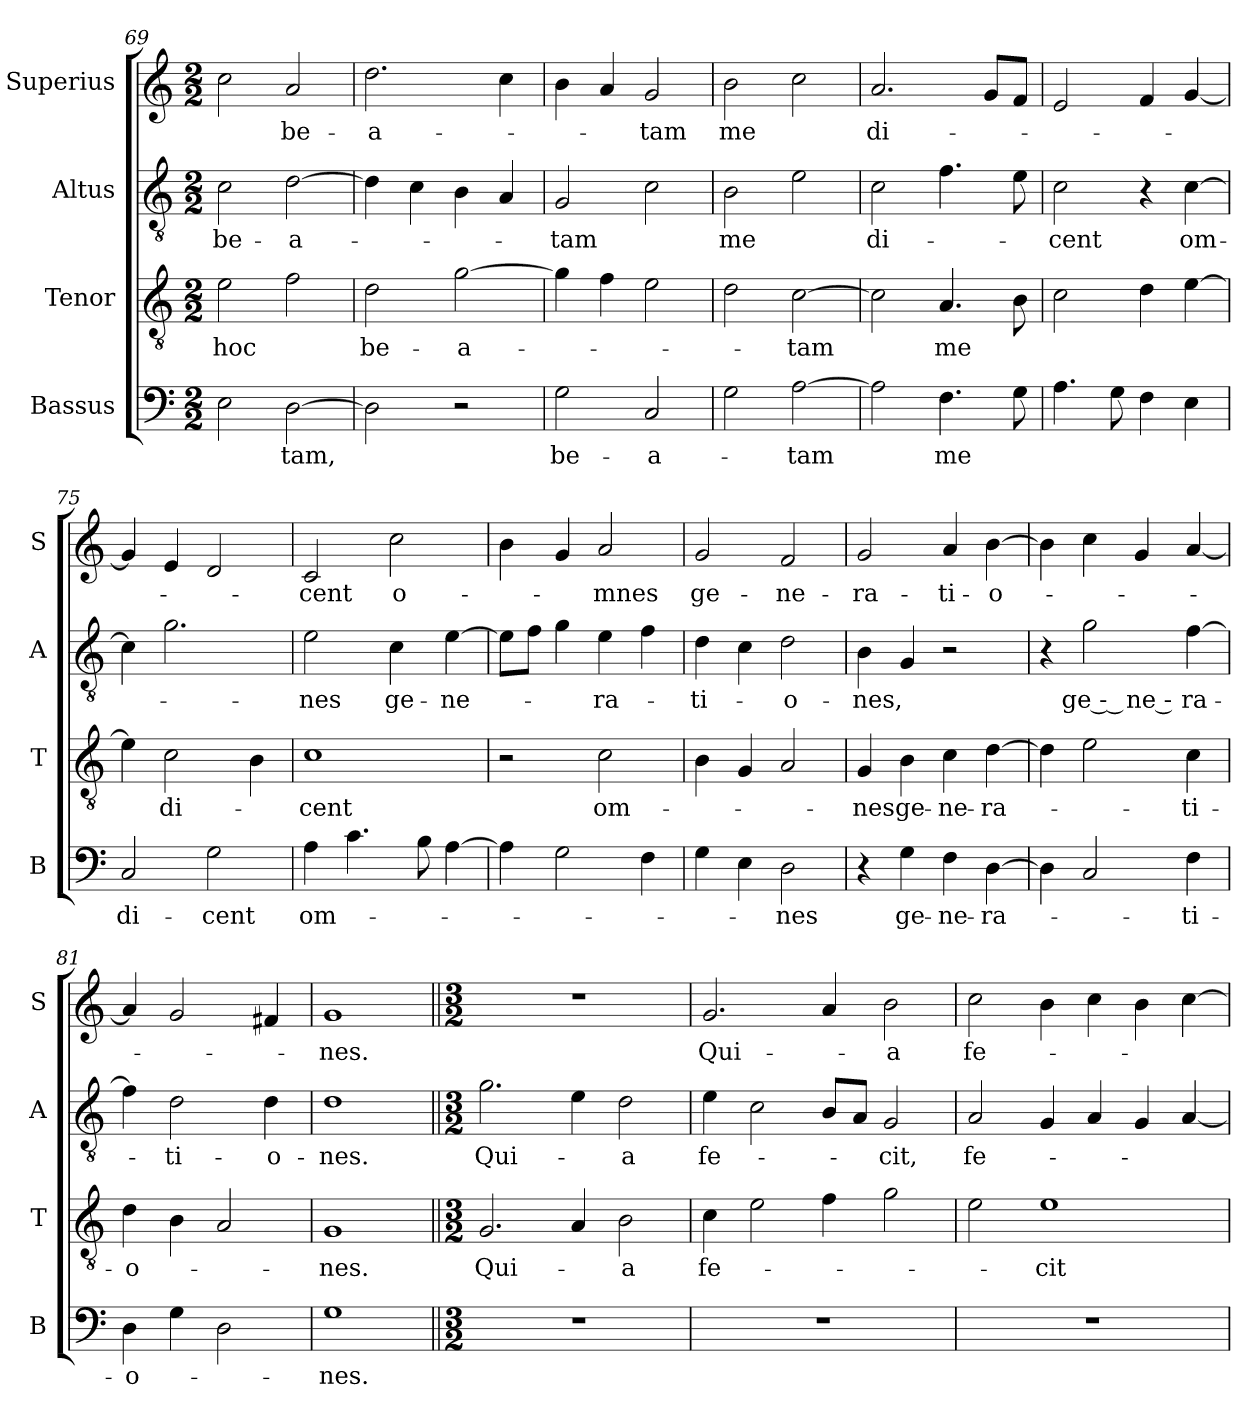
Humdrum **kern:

**kern	**text	**kern	**text	**kern	**text	**kern	**text
*part4	*part4	*part3	*part3	*part2	*part2	*part1	*part1
*staff4	*staff4	*staff3	*staff3	*staff2	*staff2	*staff1	*staff1
*I"Bassus	*	*I"Tenor	*	*I"Altus	*	*I"Superius	*
*I'B	*	*I'T	*	*I'A	*	*I'S	*
*clefF4	*	*clefGv2	*	*clefGv2	*	*clefG2	*
*k[]	*	*k[]	*	*k[]	*	*k[]	*
*M2/2	*	*M2/2	*	*M2/2	*	*M2/2	*
=69	=69	=69	=69	=69	=69	=69	=69
!	!	!	!	!	!LO:LY:i	!	!
2E	.	2e	hoc	2c	be-	2cc	.
!	!	!	!	!	!LO:LY:i	!	!
[2D	-tam,	2f	.	[2d	-a-	2a	be-
=70	=70	=70	=70	=70	=70	=70	=70
2D]	.	2d	be-	4d]	.	2.dd	-a-
.	.	.	.	4c	.	.	.
2r	.	[2g	-a-	4B	.	.	.
.	.	.	.	4A	.	4cc	.
=71	=71	=71	=71	=71	=71	=71	=71
!	!LO:LY:i	!	!	!	!LO:LY:i	!	!
2G	be-	4g]	.	2G	-tam	4b	.
.	.	4f	.	.	.	4a	.
!	!LO:LY:i	!	!	!	!	!	!
2C	-a-	2e	.	2c	.	2g	-tam
=72	=72	=72	=72	=72	=72	=72	=72
2G	.	2d	.	2B	me	2b	me
!	!LO:LY:i	!	!	!	!	!	!
[2A	-tam	[2c	-tam	2e	.	2cc	.
=73	=73	=73	=73	=73	=73	=73	=73
2A]	.	2c]	.	2c	di-	2.a	di-
4.F	me	4.A	me	4.f	.	.	.
.	.	.	.	.	.	8gL	.
8G	.	8B	.	8e	.	8fJ	.
=74	=74	=74	=74	=74	=74	=74	=74
4.A	.	2c	.	2c	-cent	2e	.
8G	.	.	.	.	.	.	.
4F	.	4d	.	4r	.	4f	.
4E	.	[4e	.	[4c	om-	[4g	.
=75	=75	=75	=75	=75	=75	=75	=75
2C	di-	4e]	.	4c]	.	4g]	.
.	.	2c	di-	2.g	.	4e	.
2G	-cent	.	.	.	.	2d	.
.	.	4B	.	.	.	.	.
=76	=76	=76	=76	=76	=76	=76	=76
4A	om-	1c	-cent	2e	-nes	2c	-cent
4.c	.	.	.	.	.	.	.
.	.	.	.	4c	ge-	2cc	o-
8B	.	.	.	.	.	.	.
[4A	.	.	.	[4e	-ne-	.	.
=77	=77	=77	=77	=77	=77	=77	=77
4A]	.	2r	.	8eL]	.	4b	.
.	.	.	.	8fJ	.	.	.
2G	.	.	.	4g	.	4g	.
.	.	2c	om-	4e	-ra-	2a	-mnes
4F	.	.	.	4f	.	.	.
=78	=78	=78	=78	=78	=78	=78	=78
4G	.	4B	.	4d	-ti-	2g	ge-
4E	.	4G	.	4c	.	.	.
2D	-nes	2A	.	2d	-o-	2f	-ne-
=79	=79	=79	=79	=79	=79	=79	=79
4r	.	4G	-nes	4B	-nes,	2g	-ra-
4G	ge-	4B	ge-	4G	.	.	.
4F	-ne-	4c	-ne-	2r	.	4a	-ti-
[4D	-ra-	[4d	-ra-	.	.	[4b	-o-
=80	=80	=80	=80	=80	=80	=80	=80
4D]	.	4d]	.	4r	.	4b]	.
2C	.	2e	.	2g	ge ‑ ne ‑	4cc	.
.	.	.	.	.	.	4g	.
4F	-ti-	4c	-ti-	[4f	ra-	[4a	.
=81	=81	=81	=81	=81	=81	=81	=81
4D	-o-	4d	-o-	4f]	.	4a]	.
4G	.	4B	.	2d	-ti-	2g	.
2D	.	2A	.	.	.	.	.
.	.	.	.	4d	-o-	4f#X	.
=82	=82	=82	=82	=82	=82	=82	=82
1G	-nes.	1G	-nes.	1d	-nes.	1g	-nes.
=83||	=83||	=83||	=83||	=83||	=83||	=83||	=83||
*M3/2	*	*M3/2	*	*M3/2	*	*M3/2	*
1.r	.	2.G	Qui-	2.g	Qui-	1.r	.
.	.	4A	.	4e	.	.	.
.	.	2B	-a	2d	-a	.	.
=84	=84	=84	=84	=84	=84	=84	=84
1.r	.	4c	fe-	4e	fe-	2.g	Qui-
.	.	2e	.	2c	.	.	.
.	.	4f	.	8BL	.	4a	.
.	.	.	.	8AJ	.	.	.
.	.	2g	.	2G	-cit,	2b	-a
=85	=85	=85	=85	=85	=85	=85	=85
!	!	!	!	!	!LO:LY:i	!	!
1.r	.	2e	.	2A	fe-	2cc	fe-
.	.	1e	-cit	4G	.	4b	.
.	.	.	.	4A	.	4cc	.
.	.	.	.	4G	.	4b	.
.	.	.	.	[4A	.	[4cc	.
=	=	=	=	=	=	=	=
*-	*-	*-	*-	*-	*-	*-	*-
